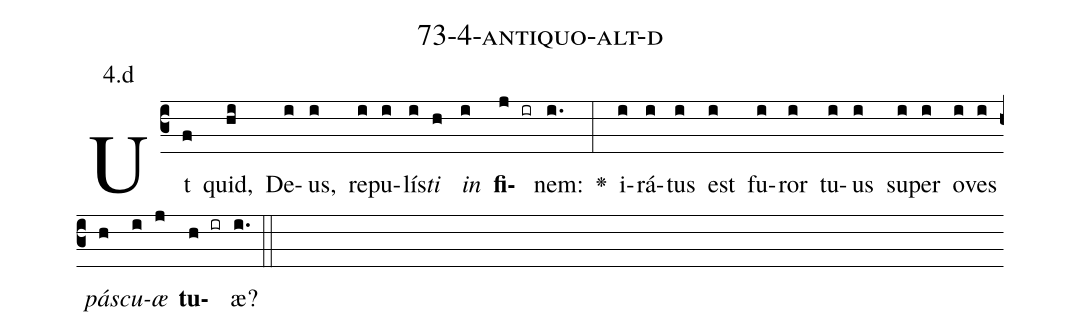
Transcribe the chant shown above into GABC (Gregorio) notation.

name: 73-4-antiquo-alt-d;
annotation: 4.d;
%%
(c3)Ut(f) quid,(hi) De(i)us,(i) re(i)pu(i)lís(i)<i>ti</i>(h) <i>in</i>(i) <b>fi</b>(j ir)nem:(i.) <v>\greheightstar</v>(:) i(i)rá(i)tus(i) est(i) fu(i)ror(i) tu(i)us(i) su(i)per(i) o(i)ves(i) <i>pás</i>(h)<i>cu</i>(i)<i>æ</i>(j) <b>tu</b>(h ir)æ?(i.) (::)


%E(i) u(h) o(i) u(j) a(h) e.(i.) (::)
